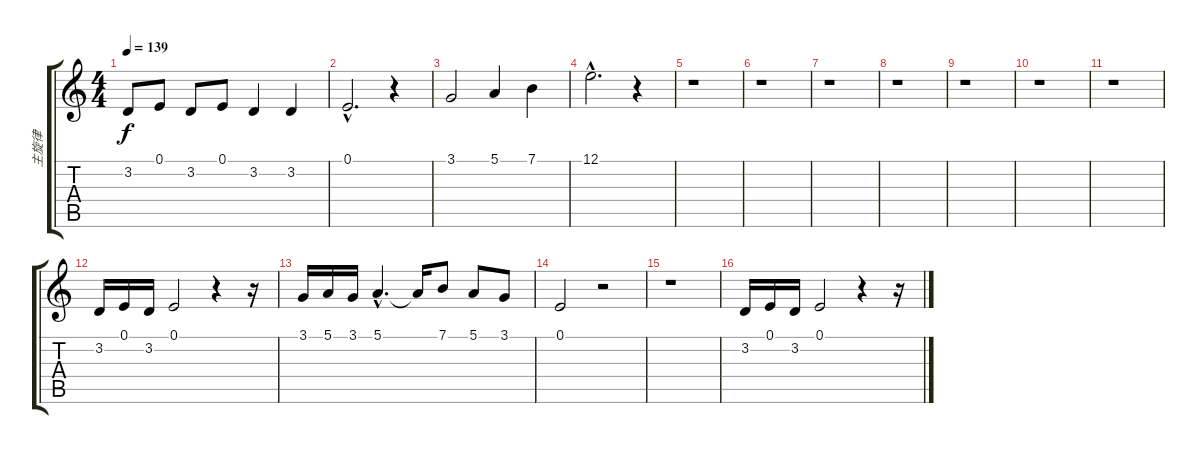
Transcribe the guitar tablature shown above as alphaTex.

\track ("主旋律" "主旋律") {instrument brightacousticpiano}
\staff {score tabs}
\tuning (E4 B3 G3 D3 A2 E2) {hide}
\ts (4 4)
\tempo 139
\clef g2
\ks c
3.2.8{dy f} 0.1.8 3.2.8 0.1.8 3.2.4 3.2.4 |
0.1{hac}.2{d} r.4 |
3.1.2 5.1.4 7.1.4 |
12.1{hac}.2{d} r.4 |
r.1 |
r.1 |
r.1 |
r.1 |
r.1 |
r.1 |
r.1 |
3.2.16 0.1.16 3.2.16 0.1.2 r.4 r.16 |
3.1.16 5.1.16 3.1.16 5.1{hac}.4{d} 5.1{t}.16 7.1.8 5.1.8 3.1.8 |
0.1.2 r.2 |
r.1 |
3.2.16 0.1.16 3.2.16 0.1.2 r.4 r.16
